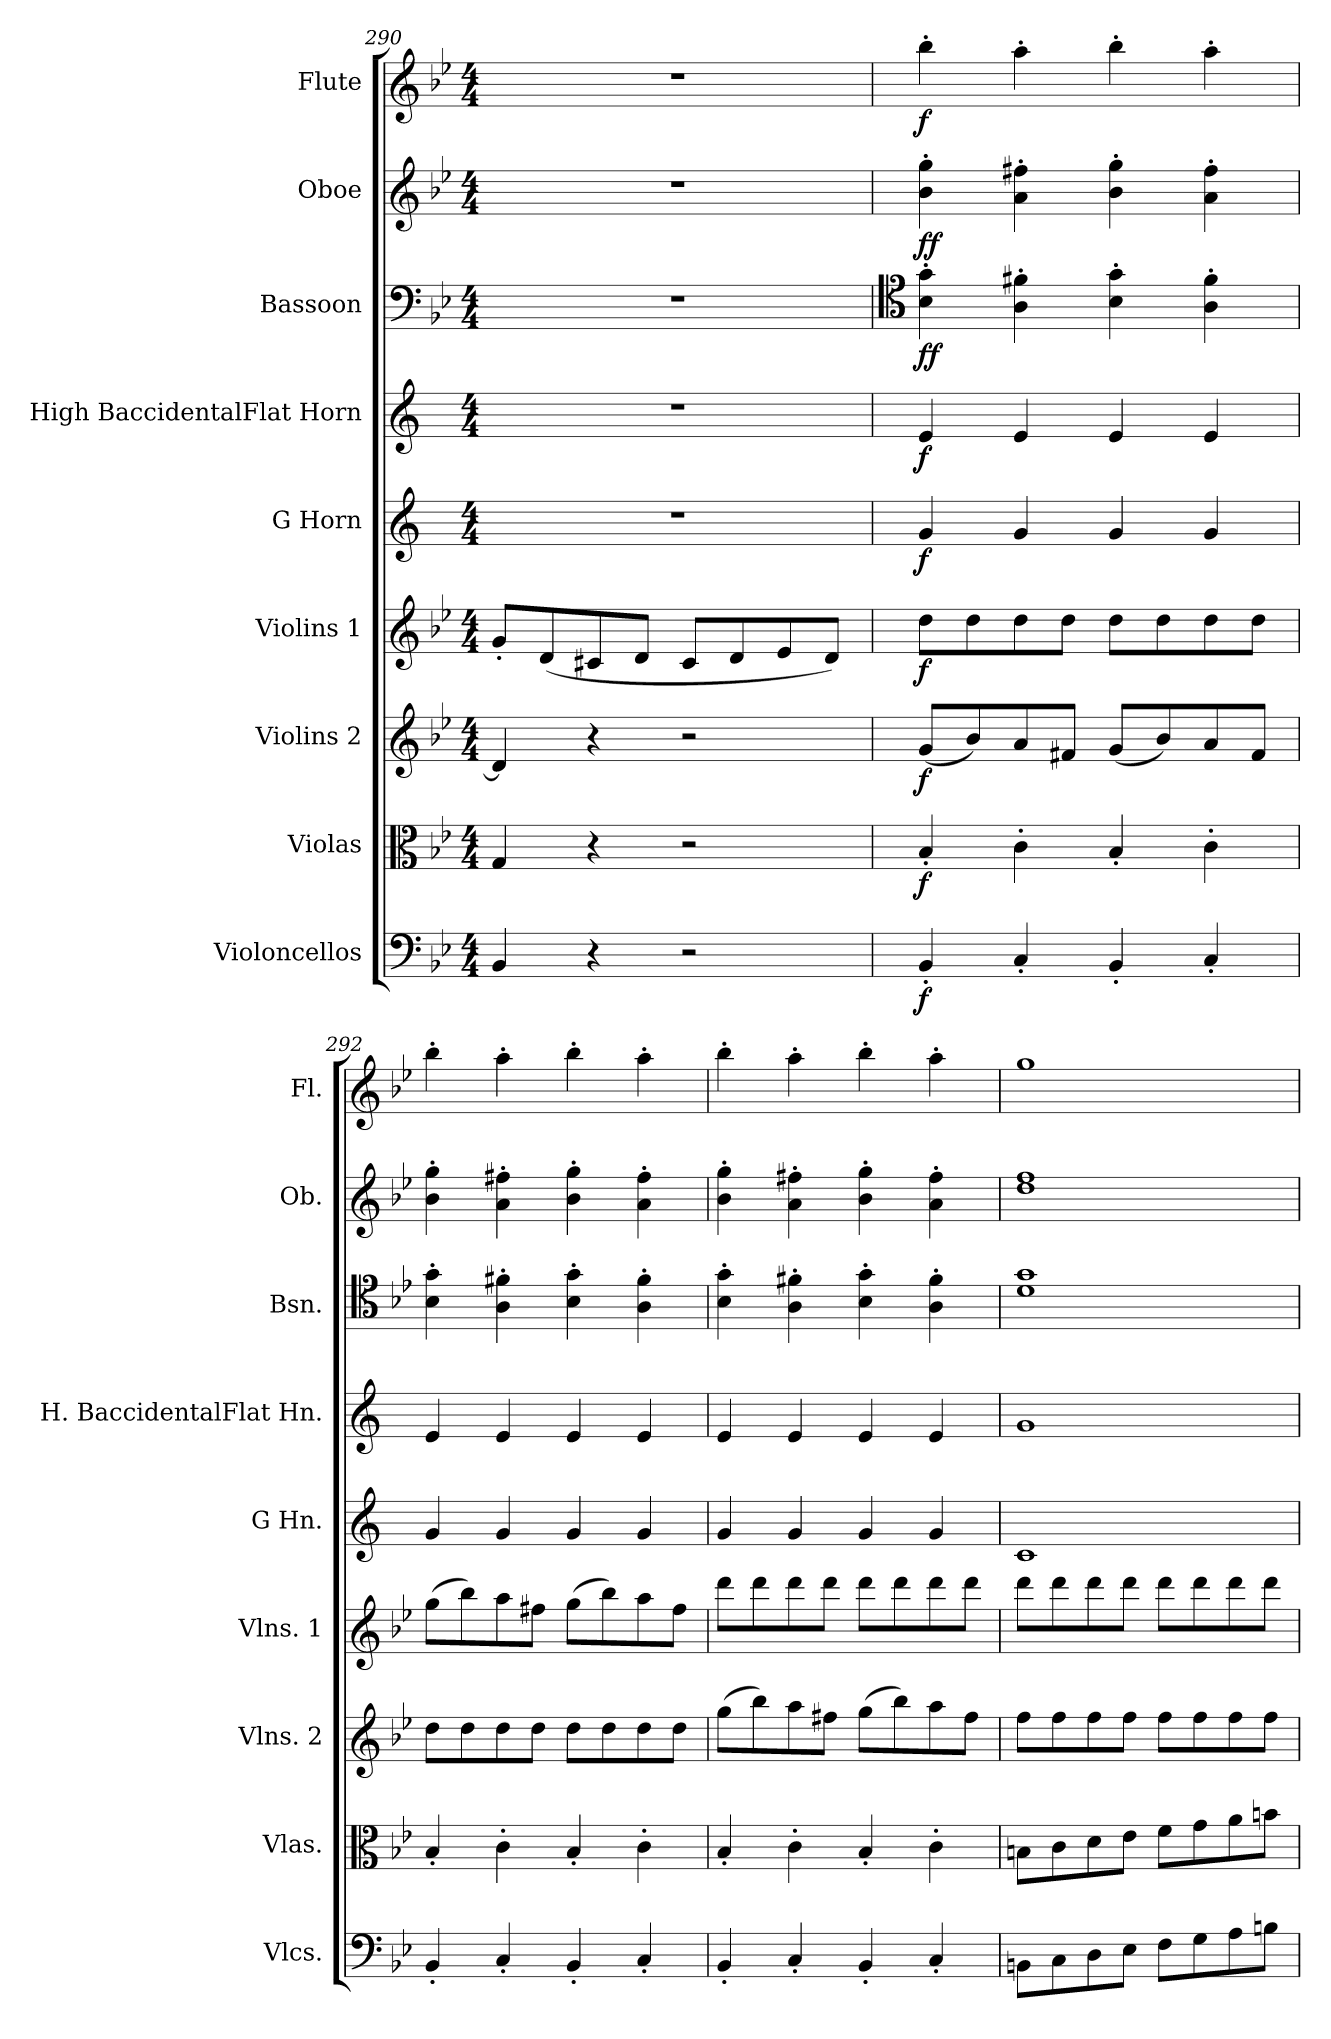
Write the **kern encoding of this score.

**kern	**dynam	**kern	**dynam	**kern	**dynam	**kern	**dynam	**kern	**dynam	**kern	**dynam	**kern	**dynam	**kern	**dynam	**kern	**dynam
*part9	*part9	*part8	*part8	*part7	*part7	*part6	*part6	*part5	*part5	*part4	*part4	*part3	*part3	*part2	*part2	*part1	*part1
*staff9	*staff9	*staff8	*staff8	*staff7	*staff7	*staff6	*staff6	*staff5	*staff5	*staff4	*staff4	*staff3	*staff3	*staff2	*staff2	*staff1	*staff1
*I"Violoncellos	*	*I"Violas	*	*I"Violins 2	*	*I"Violins 1	*	*I"G Horn	*	*I"High BaccidentalFlat Horn	*	*I"Bassoon	*	*I"Oboe	*	*I"Flute	*
*I'Vlcs.	*	*I'Vlas.	*	*I'Vlns. 2	*	*I'Vlns. 1	*	*I'G Hn.	*	*I'H. BaccidentalFlat Hn.	*	*I'Bsn.	*	*I'Ob.	*	*I'Fl.	*
!!LO:PB:g=z
*clefF4	*	*clefC3	*	*clefG2	*	*clefG2	*	*clefG2	*	*clefG2	*	*clefF4	*	*clefG2	*	*clefG2	*
*	*	*	*	*	*	*	*	*ITrd3c5	*	*ITrd1c2	*	*	*	*	*	*	*
*k[b-e-]	*	*k[b-e-]	*	*k[b-e-]	*	*k[b-e-]	*	*k[f#]	*	*k[b-e-]	*	*k[b-e-]	*	*k[b-e-]	*	*k[b-e-]	*
*M4/4	*	*M4/4	*	*M4/4	*	*M4/4	*	*M4/4	*	*M4/4	*	*M4/4	*	*M4/4	*	*M4/4	*
=290	=290	=290	=290	=290	=290	=290	=290	=290	=290	=290	=290	=290	=290	=290	=290	=290	=290
4BB-/	.	4G/	.	4d/]	.	8g'/L	.	1r	.	1r	.	1r	.	1r	.	1r	.
.	.	.	.	.	.	(8d/	.	.	.	.	.	.	.	.	.	.	.
4r	.	4r	.	4r	.	8c#X/	.	.	.	.	.	.	.	.	.	.	.
.	.	.	.	.	.	8d/J	.	.	.	.	.	.	.	.	.	.	.
2r	.	2r	.	2r	.	8c#/L	.	.	.	.	.	.	.	.	.	.	.
.	.	.	.	.	.	8d/	.	.	.	.	.	.	.	.	.	.	.
.	.	.	.	.	.	8e-/	.	.	.	.	.	.	.	.	.	.	.
.	.	.	.	.	.	8d/J)	.	.	.	.	.	.	.	.	.	.	.
=291	=291	=291	=291	=291	=291	=291	=291	=291	=291	=291	=291	=291	=291	=291	=291	=291	=291
*	*	*	*	*	*	*	*	*	*	*	*	*clefC4	*	*	*	*	*
!	!LO:DY:b	!	!LO:DY:b	!	!LO:DY:b	!	!LO:DY:b	!	!LO:DY:b	!	!LO:DY:b	!	!LO:DY:b	!	!	!	!
!	!	!	!	!	!	!	!	!	!	!	!	!	!LO:DY:n=1:b	!	!LO:DY:b	!	!
!	!	!	!	!	!	!	!	!	!	!	!	!	!	!	!LO:DY:n=1:b	!	!LO:DY:b
4BB-'/	f	4B-'/	f	(8g/L	f	8dd\L	f	4d/	f	4d/	f	4B-\' 4g\'	f f	4b-\' 4gg\'	f f	4bb-'\	f
.	.	.	.	8b-/)	.	8dd\	.	.	.	.	.	.	.	.	.	.	.
4C'/	.	4c'\	.	8a/	.	8dd\	.	4d/	.	4d/	.	4A\' 4f#X\'	.	4a\' 4ff#X\'	.	4aa'\	.
.	.	.	.	8f#X/J	.	8dd\J	.	.	.	.	.	.	.	.	.	.	.
4BB-'/	.	4B-'/	.	(8g/L	.	8dd\L	.	4d/	.	4d/	.	4B-\' 4g\'	.	4b-\' 4gg\'	.	4bb-'\	.
.	.	.	.	8b-/)	.	8dd\	.	.	.	.	.	.	.	.	.	.	.
4C'/	.	4c'\	.	8a/	.	8dd\	.	4d/	.	4d/	.	4A\' 4f#\'	.	4a\' 4ff#\'	.	4aa'\	.
.	.	.	.	8f#/J	.	8dd\J	.	.	.	.	.	.	.	.	.	.	.
=292	=292	=292	=292	=292	=292	=292	=292	=292	=292	=292	=292	=292	=292	=292	=292	=292	=292
4BB-'/	.	4B-'/	.	8dd\L	.	(8gg\L	.	4d/	.	4d/	.	4B-\' 4g\'	.	4b-\' 4gg\'	.	4bb-'\	.
.	.	.	.	8dd\	.	8bb-\)	.	.	.	.	.	.	.	.	.	.	.
4C'/	.	4c'\	.	8dd\	.	8aa\	.	4d/	.	4d/	.	4A\' 4f#X\'	.	4a\' 4ff#X\'	.	4aa'\	.
.	.	.	.	8dd\J	.	8ff#X\J	.	.	.	.	.	.	.	.	.	.	.
4BB-'/	.	4B-'/	.	8dd\L	.	(8gg\L	.	4d/	.	4d/	.	4B-\' 4g\'	.	4b-\' 4gg\'	.	4bb-'\	.
.	.	.	.	8dd\	.	8bb-\)	.	.	.	.	.	.	.	.	.	.	.
4C'/	.	4c'\	.	8dd\	.	8aa\	.	4d/	.	4d/	.	4A\' 4f#\'	.	4a\' 4ff#\'	.	4aa'\	.
.	.	.	.	8dd\J	.	8ff#\J	.	.	.	.	.	.	.	.	.	.	.
!!LO:PB:g=z
=293	=293	=293	=293	=293	=293	=293	=293	=293	=293	=293	=293	=293	=293	=293	=293	=293	=293
4BB-'/	.	4B-'/	.	(8gg\L	.	8ddd\L	.	4d/	.	4d/	.	4B-\' 4g\'	.	4b-\' 4gg\'	.	4bb-'\	.
.	.	.	.	8bb-\)	.	8ddd\	.	.	.	.	.	.	.	.	.	.	.
4C'/	.	4c'\	.	8aa\	.	8ddd\	.	4d/	.	4d/	.	4A\' 4f#X\'	.	4a\' 4ff#X\'	.	4aa'\	.
.	.	.	.	8ff#X\J	.	8ddd\J	.	.	.	.	.	.	.	.	.	.	.
4BB-'/	.	4B-'/	.	(8gg\L	.	8ddd\L	.	4d/	.	4d/	.	4B-\' 4g\'	.	4b-\' 4gg\'	.	4bb-'\	.
.	.	.	.	8bb-\)	.	8ddd\	.	.	.	.	.	.	.	.	.	.	.
4C'/	.	4c'\	.	8aa\	.	8ddd\	.	4d/	.	4d/	.	4A\' 4f#\'	.	4a\' 4ff#\'	.	4aa'\	.
.	.	.	.	8ff#\J	.	8ddd\J	.	.	.	.	.	.	.	.	.	.	.
=294	=294	=294	=294	=294	=294	=294	=294	=294	=294	=294	=294	=294	=294	=294	=294	=294	=294
8BBn\L	.	8Bn\L	.	8ff\L	.	8ddd\L	.	1G	.	1f	.	1d 1g	.	1dd 1ff	.	1gg	.
8C\	.	8c\	.	8ff\	.	8ddd\	.	.	.	.	.	.	.	.	.	.	.
8D\	.	8d\	.	8ff\	.	8ddd\	.	.	.	.	.	.	.	.	.	.	.
8E-\J	.	8e-\J	.	8ff\J	.	8ddd\J	.	.	.	.	.	.	.	.	.	.	.
8F\L	.	8f\L	.	8ff\L	.	8ddd\L	.	.	.	.	.	.	.	.	.	.	.
8G\	.	8g\	.	8ff\	.	8ddd\	.	.	.	.	.	.	.	.	.	.	.
8A\	.	8a\	.	8ff\	.	8ddd\	.	.	.	.	.	.	.	.	.	.	.
8Bn\J	.	8bn\J	.	8ff\J	.	8ddd\J	.	.	.	.	.	.	.	.	.	.	.
=	=	=	=	=	=	=	=	=	=	=	=	=	=	=	=	=	=
*-	*-	*-	*-	*-	*-	*-	*-	*-	*-	*-	*-	*-	*-	*-	*-	*-	*-
